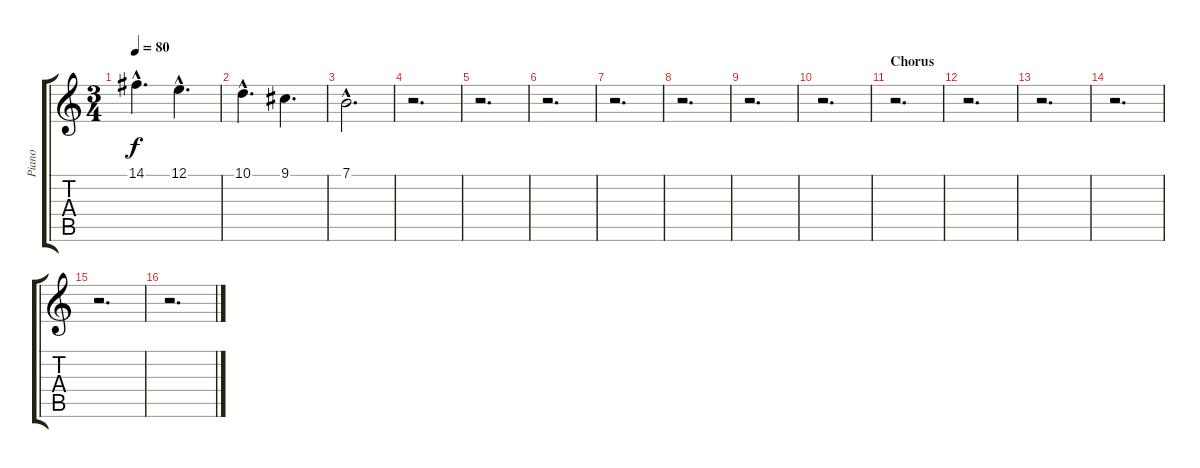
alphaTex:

\track ("Piano" "Piano") {instrument acousticgrandpiano}
\staff {score tabs}
\tuning (E4 B3 G3 D3 A2 E2) {hide}
\ts (3 4)
\tempo 80
\clef g2
\ks c
14.1{hac}.4{d dy f} 12.1{hac}.4{d} |
10.1{hac}.4{d} 9.1.4{d} |
7.1{hac}.2{d} |
r.2{d} |
r.2{d} |
r.2{d} |
r.2{d} |
r.2{d} |
r.2{d} |
r.2{d} |
\section ("" "Chorus")
r.2{d} |
r.2{d} |
r.2{d} |
r.2{d} |
r.2{d} |
r.2{d}
